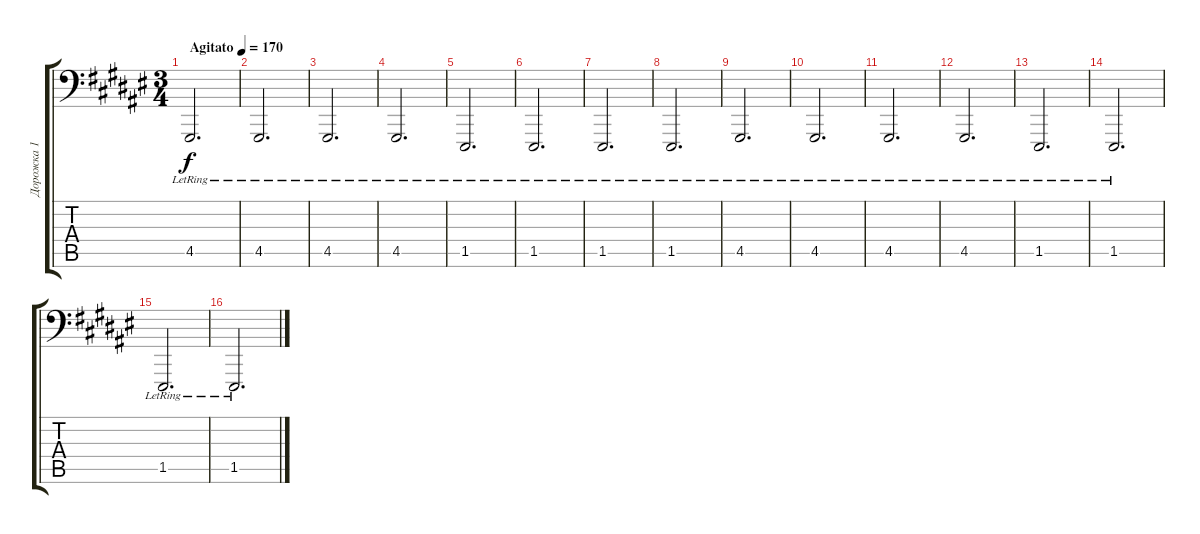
\track ("Дорожка 1" "Дорожка 1") {instrument electricgrandpiano}
\staff {score tabs}
\tuning (C3 G2 D2 A1 E1 B0) {hide}
\ts (3 4)
\tempo (170 "Agitato")
\clef f4
\ks f#
4.5{lr}.2{d dy f instrument electricgrandpiano} |
4.5{lr}.2{d} |
4.5{lr}.2{d} |
4.5{lr}.2{d} |
1.5{lr}.2{d} |
1.5{lr}.2{d} |
1.5{lr}.2{d} |
1.5{lr}.2{d} |
4.5{lr}.2{d} |
4.5{lr}.2{d} |
4.5{lr}.2{d} |
4.5{lr}.2{d} |
1.5{lr}.2{d} |
1.5{lr}.2{d} |
1.5{lr}.2{d} |
1.5{lr}.2{d}
